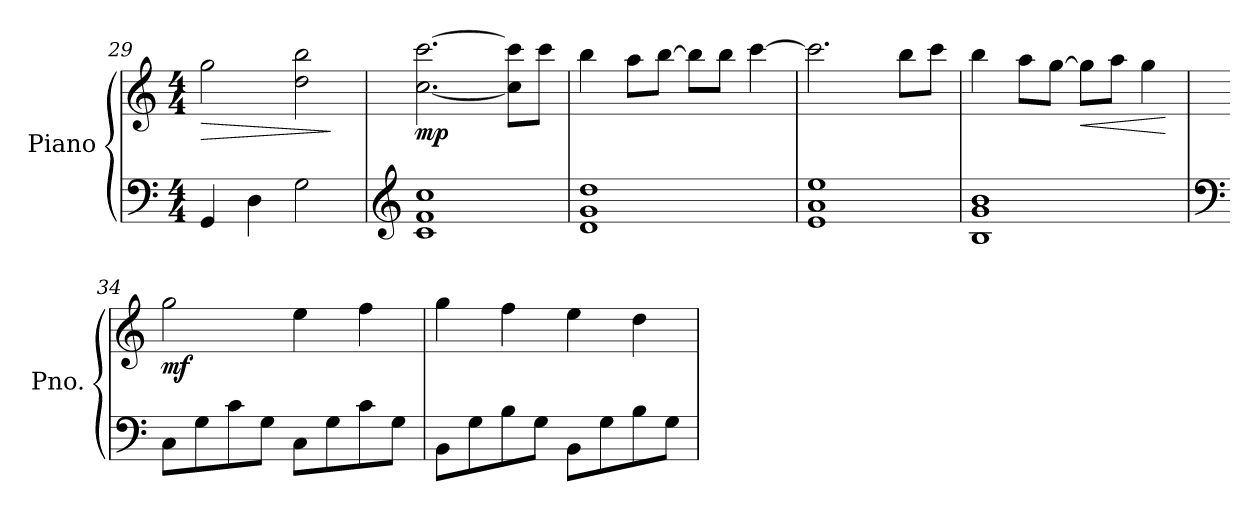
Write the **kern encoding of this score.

**kern	**kern	**dynam
*part1	*part1	*part1
*staff2	*staff1	*staff1/2
*I"Piano	*	*
*I'Pno.	*	*
*clefF4	*clefG2	*
*k[]	*k[]	*
*M4/4	*M4/4	*
=29	=29	=29
!	!	!LO:HP:b
4GG/	2gg\	>
4D\	.	.
2G\	2dd\ 2bb\	.
.	.	]
=30	=30	=30
*clefG2	*	*
!	!	!LO:DY:b
1c 1f 1cc	[2.cc\ [2.ccc\	mp
.	8cc\] 8ccc\]L	.
.	8ccc\J	.
=31	=31	=31
1d 1g 1dd	4bb\	.
.	8aa\L	.
.	[8bb\J	.
.	8bb\L]	.
.	8bb\J	.
.	[4ccc\	.
=32	=32	=32
1e 1a 1ee	2.ccc\]	.
.	8bb\L	.
.	8ccc\J	.
!!LO:PB:g=z
=33	=33	=33
1B 1g 1b	4bb\	.
.	8aa\L	.
.	[8gg\J	.
!	!	!LO:HP:b
.	8gg\L]	<
.	8aa\J	.
.	4gg\	.
.	.	[
=34	=34	=34
*clefF4	*	*
!	!	!LO:DY:b
8C\L	2gg\	mf
8G\	.	.
8c\	.	.
8G\J	.	.
8C\L	4ee\	.
8G\	.	.
8c\	4ff\	.
8G\J	.	.
=35	=35	=35
8BB\L	4gg\	.
8G\	.	.
8B\	4ff\	.
8G\J	.	.
8BB\L	4ee\	.
8G\	.	.
8B\	4dd\	.
8G\J	.	.
=	=	=
*-	*-	*-
